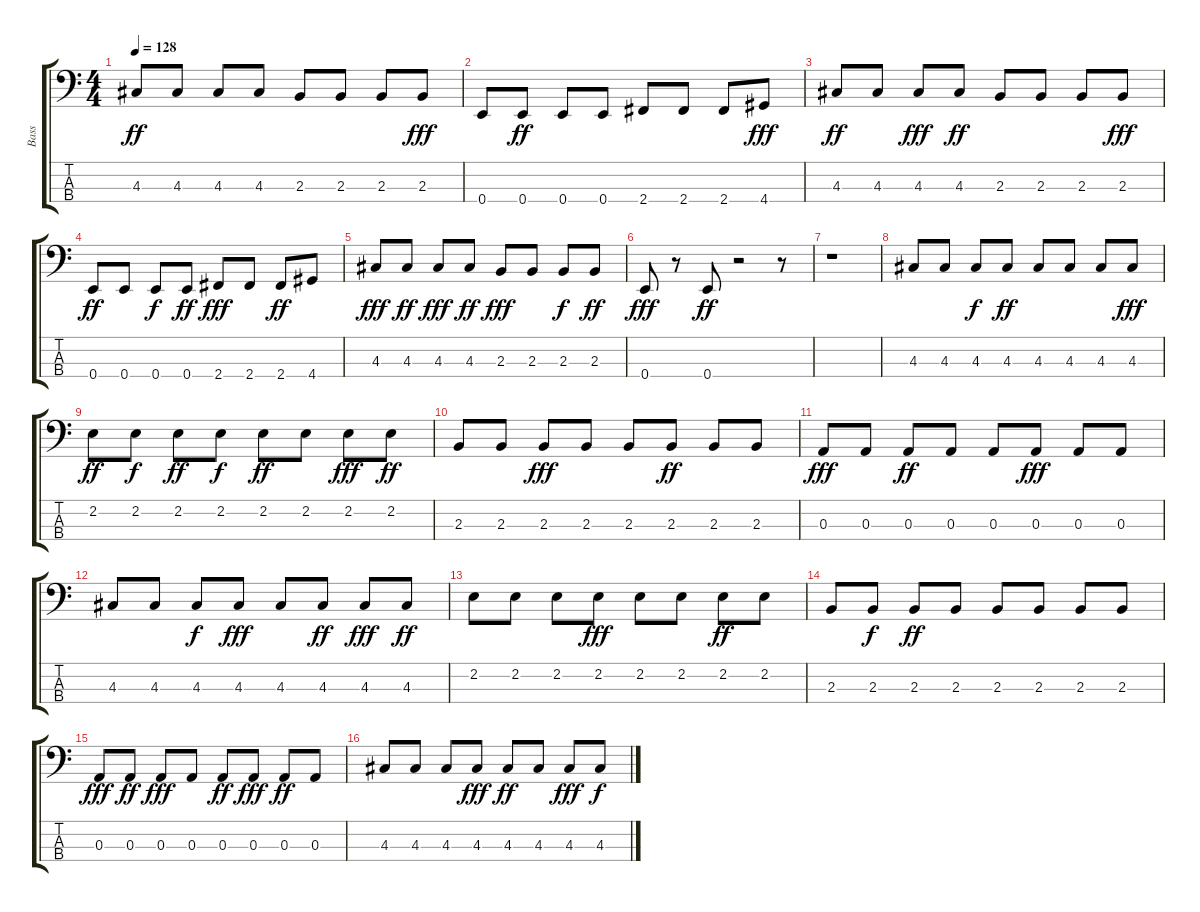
\track ("Bass" "Bass") {instrument electricbassfinger}
\staff {score tabs}
\tuning (G2 D2 A1 E1) {hide}
\ts (4 4)
\tempo 128
\clef f4
\ks c
4.3.8{dy ff} 4.3.8 4.3.8 4.3.8 2.3.8 2.3.8 2.3.8 2.3.8{dy fff} |
0.4.8 0.4.8{dy ff} 0.4.8 0.4.8 2.4.8 2.4.8 2.4.8 4.4.8{dy fff} |
4.3.8{dy ff} 4.3.8 4.3.8{dy fff} 4.3.8{dy ff} 2.3.8 2.3.8 2.3.8 2.3.8{dy fff} |
0.4.8{dy ff} 0.4.8 0.4.8{dy f} 0.4.8{dy ff} 2.4.8{dy fff} 2.4.8 2.4.8{dy ff} 4.4.8 |
4.3.8{dy fff} 4.3.8{dy ff} 4.3.8{dy fff} 4.3.8{dy ff} 2.3.8{dy fff} 2.3.8 2.3.8{dy f} 2.3.8{dy ff} |
0.4.8{dy fff} r.8 0.4.8{dy ff} r.2 r.8 |
r.1 |
4.3.8 4.3.8 4.3.8{dy f} 4.3.8{dy ff} 4.3.8 4.3.8 4.3.8 4.3.8{dy fff} |
2.2.8{dy ff} 2.2.8{dy f} 2.2.8{dy ff} 2.2.8{dy f} 2.2.8{dy ff} 2.2.8 2.2.8{dy fff} 2.2.8{dy ff} |
2.3.8 2.3.8 2.3.8{dy fff} 2.3.8 2.3.8 2.3.8{dy ff} 2.3.8 2.3.8 |
0.3.8{dy fff} 0.3.8 0.3.8{dy ff} 0.3.8 0.3.8 0.3.8{dy fff} 0.3.8 0.3.8 |
4.3.8 4.3.8 4.3.8{dy f} 4.3.8{dy fff} 4.3.8 4.3.8{dy ff} 4.3.8{dy fff} 4.3.8{dy ff} |
2.2.8 2.2.8 2.2.8 2.2.8{dy fff} 2.2.8 2.2.8 2.2.8{dy ff} 2.2.8 |
2.3.8 2.3.8{dy f} 2.3.8{dy ff} 2.3.8 2.3.8 2.3.8 2.3.8 2.3.8 |
0.3.8{dy fff} 0.3.8{dy ff} 0.3.8{dy fff} 0.3.8 0.3.8{dy ff} 0.3.8{dy fff} 0.3.8{dy ff} 0.3.8 |
4.3.8 4.3.8 4.3.8 4.3.8{dy fff} 4.3.8{dy ff} 4.3.8 4.3.8{dy fff} 4.3.8{dy f}
